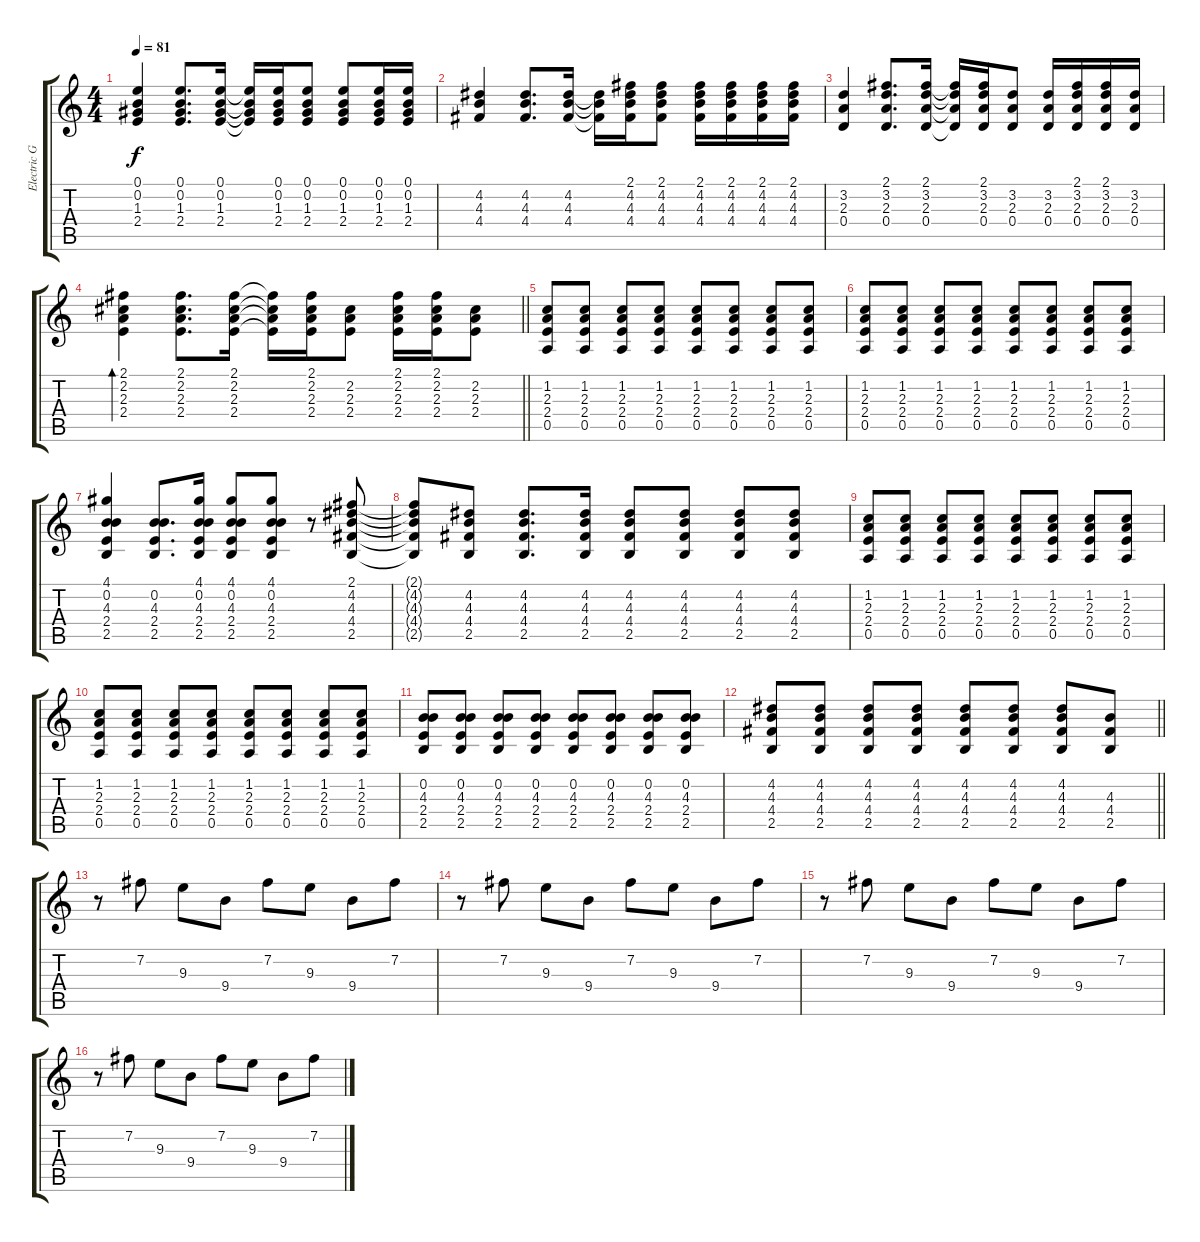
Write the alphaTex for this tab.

\track ("Electric Guitar 2" "Electric G") {instrument overdrivenguitar}
\staff {score tabs}
\tuning (E4 B3 G3 D3 A2 E2) {hide}
\ts (4 4)
\tempo 81
\clef g2
\ks c
(0.1 0.2 1.3 2.4).4{dy f} (0.1 0.2 1.3 2.4).8{d} (0.1 0.2 1.3 2.4).16 (0.1{t} 0.2{t} 1.3{t} 2.4{t}).16 (0.1 0.2 1.3 2.4).16 (0.1 0.2 1.3 2.4).8 (0.1 0.2 1.3 2.4).8 (0.1 0.2 1.3 2.4).16 (0.1 0.2 1.3 2.4).16 |
(4.2 4.3 4.4).4 (4.2 4.3 4.4).8{d} (4.2 4.3 4.4).16 (4.2{t} 4.3{t} 4.4{t}).16 (2.1 4.2 4.3 4.4).16 (2.1 4.2 4.3 4.4).8 (2.1 4.2 4.3 4.4).16 (2.1 4.2 4.3 4.4).16 (2.1 4.2 4.3 4.4).16 (2.1 4.2 4.3 4.4).16 |
(3.2 2.3 0.4).4 (2.1 3.2 2.3 0.4).8{d} (2.1 3.2 2.3 0.4).16 (2.1{t} 3.2{t} 2.3{t} 0.4{t}).16 (2.1 3.2 2.3 0.4).16 (3.2 2.3 0.4).8 (3.2 2.3 0.4).16 (2.1 3.2 2.3 0.4).16 (2.1 3.2 2.3 0.4).16 (3.2 2.3 0.4).16 |
\barLineRight lightlight
(2.1 2.2 2.3 2.4).4{bd 30} (2.1 2.2 2.3 2.4).8{d} (2.1 2.2 2.3 2.4).16 (2.1{t} 2.2{t} 2.3{t} 2.4{t}).16 (2.1 2.2 2.3 2.4).16 (2.2 2.3 2.4).8 (2.1 2.2 2.3 2.4).16 (2.1 2.2 2.3 2.4).16 (2.2 2.3 2.4).8 |
(1.2 2.3 2.4 0.5).8 (1.2 2.3 2.4 0.5).8 (1.2 2.3 2.4 0.5).8 (1.2 2.3 2.4 0.5).8 (1.2 2.3 2.4 0.5).8 (1.2 2.3 2.4 0.5).8 (1.2 2.3 2.4 0.5).8 (1.2 2.3 2.4 0.5).8 |
(1.2 2.3 2.4 0.5).8 (1.2 2.3 2.4 0.5).8 (1.2 2.3 2.4 0.5).8 (1.2 2.3 2.4 0.5).8 (1.2 2.3 2.4 0.5).8 (1.2 2.3 2.4 0.5).8 (1.2 2.3 2.4 0.5).8 (1.2 2.3 2.4 0.5).8 |
(4.1 0.2 4.3 2.4 2.5).4 (0.2 4.3 2.4 2.5).8{d} (4.1 0.2 4.3 2.4 2.5).16 (4.1 0.2 4.3 2.4 2.5).8 (4.1 0.2 4.3 2.4 2.5).8 r.8 (2.1 4.2 4.3 4.4 2.5).8 |
(2.1{t} 4.2{t} 4.3{t} 4.4{t} 2.5{t}).8 (4.2 4.3 4.4 2.5).8 (4.2 4.3 4.4 2.5).8{d} (4.2 4.3 4.4 2.5).16 (4.2 4.3 4.4 2.5).8 (4.2 4.3 4.4 2.5).8 (4.2 4.3 4.4 2.5).8 (4.2 4.3 4.4 2.5).8 |
(1.2 2.3 2.4 0.5).8 (1.2 2.3 2.4 0.5).8 (1.2 2.3 2.4 0.5).8 (1.2 2.3 2.4 0.5).8 (1.2 2.3 2.4 0.5).8 (1.2 2.3 2.4 0.5).8 (1.2 2.3 2.4 0.5).8 (1.2 2.3 2.4 0.5).8 |
(1.2 2.3 2.4 0.5).8 (1.2 2.3 2.4 0.5).8 (1.2 2.3 2.4 0.5).8 (1.2 2.3 2.4 0.5).8 (1.2 2.3 2.4 0.5).8 (1.2 2.3 2.4 0.5).8 (1.2 2.3 2.4 0.5).8 (1.2 2.3 2.4 0.5).8 |
(0.2 4.3 2.4 2.5).8 (0.2 4.3 2.4 2.5).8 (0.2 4.3 2.4 2.5).8 (0.2 4.3 2.4 2.5).8 (0.2 4.3 2.4 2.5).8 (0.2 4.3 2.4 2.5).8 (0.2 4.3 2.4 2.5).8 (0.2 4.3 2.4 2.5).8 |
\barLineRight lightlight
(4.2 4.3 4.4 2.5).8 (4.2 4.3 4.4 2.5).8 (4.2 4.3 4.4 2.5).8 (4.2 4.3 4.4 2.5).8 (4.2 4.3 4.4 2.5).8 (4.2 4.3 4.4 2.5).8 (4.2 4.3 4.4 2.5).8 (4.3 4.4 2.5).8 |
r.8 7.2.8 9.3.8 9.4.8 7.2.8 9.3.8 9.4.8 7.2.8 |
r.8 7.2.8 9.3.8 9.4.8 7.2.8 9.3.8 9.4.8 7.2.8 |
r.8 7.2.8 9.3.8 9.4.8 7.2.8 9.3.8 9.4.8 7.2.8 |
r.8 7.2.8 9.3.8 9.4.8 7.2.8 9.3.8 9.4.8 7.2.8
